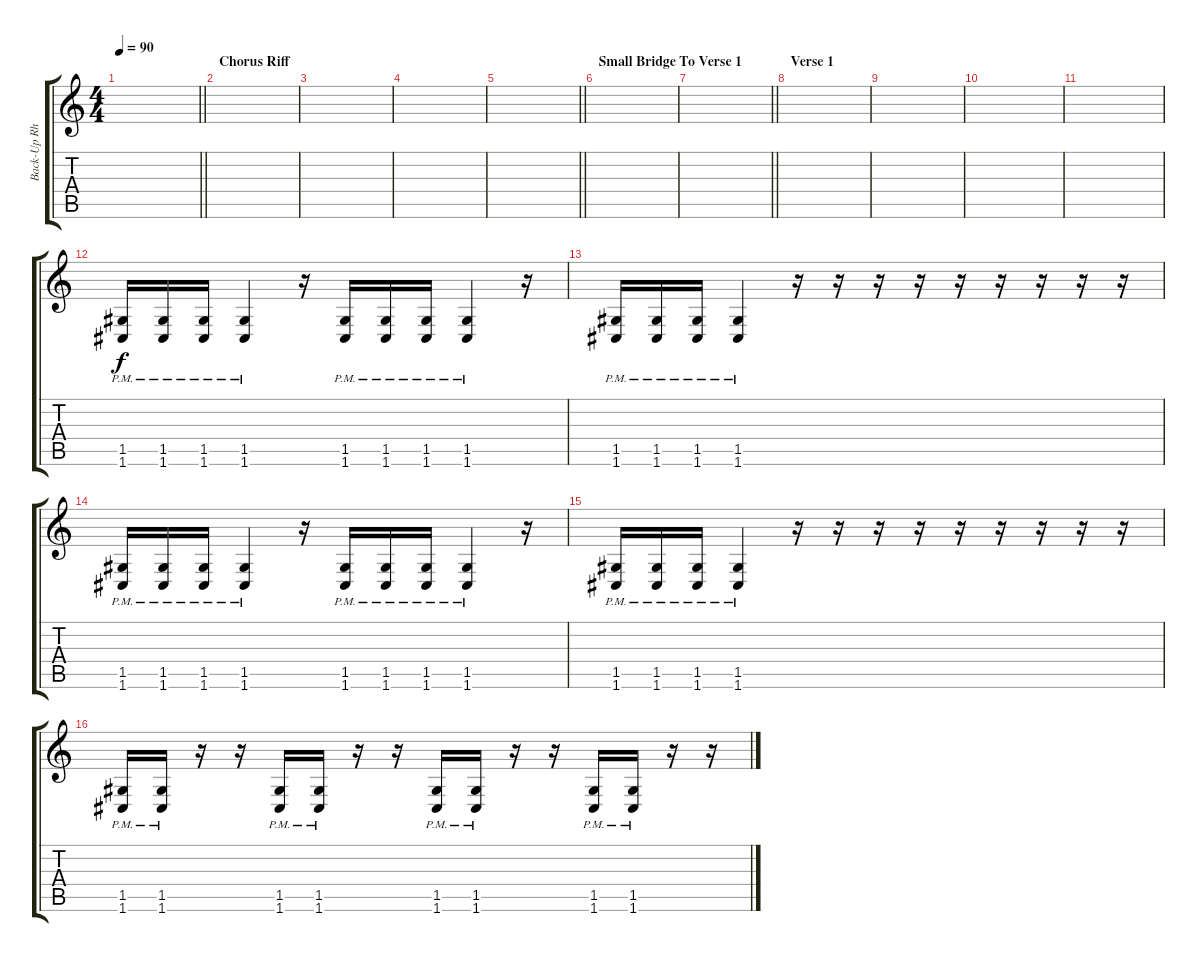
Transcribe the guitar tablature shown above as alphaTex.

\track ("Back-Up Rhythm" "Back-Up Rh") {instrument overdrivenguitar}
\staff {score tabs}
\tuning (D4 A3 F3 C3 G2 C2) {hide}
\ts (4 4)
\tempo 90
\clef g2
\barLineRight lightlight
\ks c
|
\section ("" "Chorus Riff")
|
|
|
\barLineRight lightlight
|
\section ("" "Small Bridge To Verse 1")
|
\barLineRight lightlight
|
\section ("" "Verse 1")
|
|
|
|
(1.5{pm} 1.6{pm}).16 (1.5{pm} 1.6{pm}).16 (1.5{pm} 1.6{pm}).16 (1.5{pm} 1.6{pm}).4 r.16 (1.5{pm} 1.6{pm}).16 (1.5{pm} 1.6{pm}).16 (1.5{pm} 1.6{pm}).16 (1.5{pm} 1.6{pm}).4 r.16 |
(1.5{pm} 1.6{pm}).16 (1.5{pm} 1.6{pm}).16 (1.5{pm} 1.6{pm}).16 (1.5{pm} 1.6{pm}).4 r.16 r.16 r.16 r.16 r.16 r.16 r.16 r.16 r.16 |
(1.5{pm} 1.6{pm}).16 (1.5{pm} 1.6{pm}).16 (1.5{pm} 1.6{pm}).16 (1.5{pm} 1.6{pm}).4 r.16 (1.5{pm} 1.6{pm}).16 (1.5{pm} 1.6{pm}).16 (1.5{pm} 1.6{pm}).16 (1.5{pm} 1.6{pm}).4 r.16 |
(1.5{pm} 1.6{pm}).16 (1.5{pm} 1.6{pm}).16 (1.5{pm} 1.6{pm}).16 (1.5{pm} 1.6{pm}).4 r.16 r.16 r.16 r.16 r.16 r.16 r.16 r.16 r.16 |
(1.5{pm} 1.6{pm}).16 (1.5{pm} 1.6{pm}).16 r.16 r.16 (1.5{pm} 1.6{pm}).16 (1.5{pm} 1.6{pm}).16 r.16 r.16 (1.5{pm} 1.6{pm}).16 (1.5{pm} 1.6{pm}).16 r.16 r.16 (1.5{pm} 1.6{pm}).16 (1.5{pm} 1.6{pm}).16 r.16 r.16
